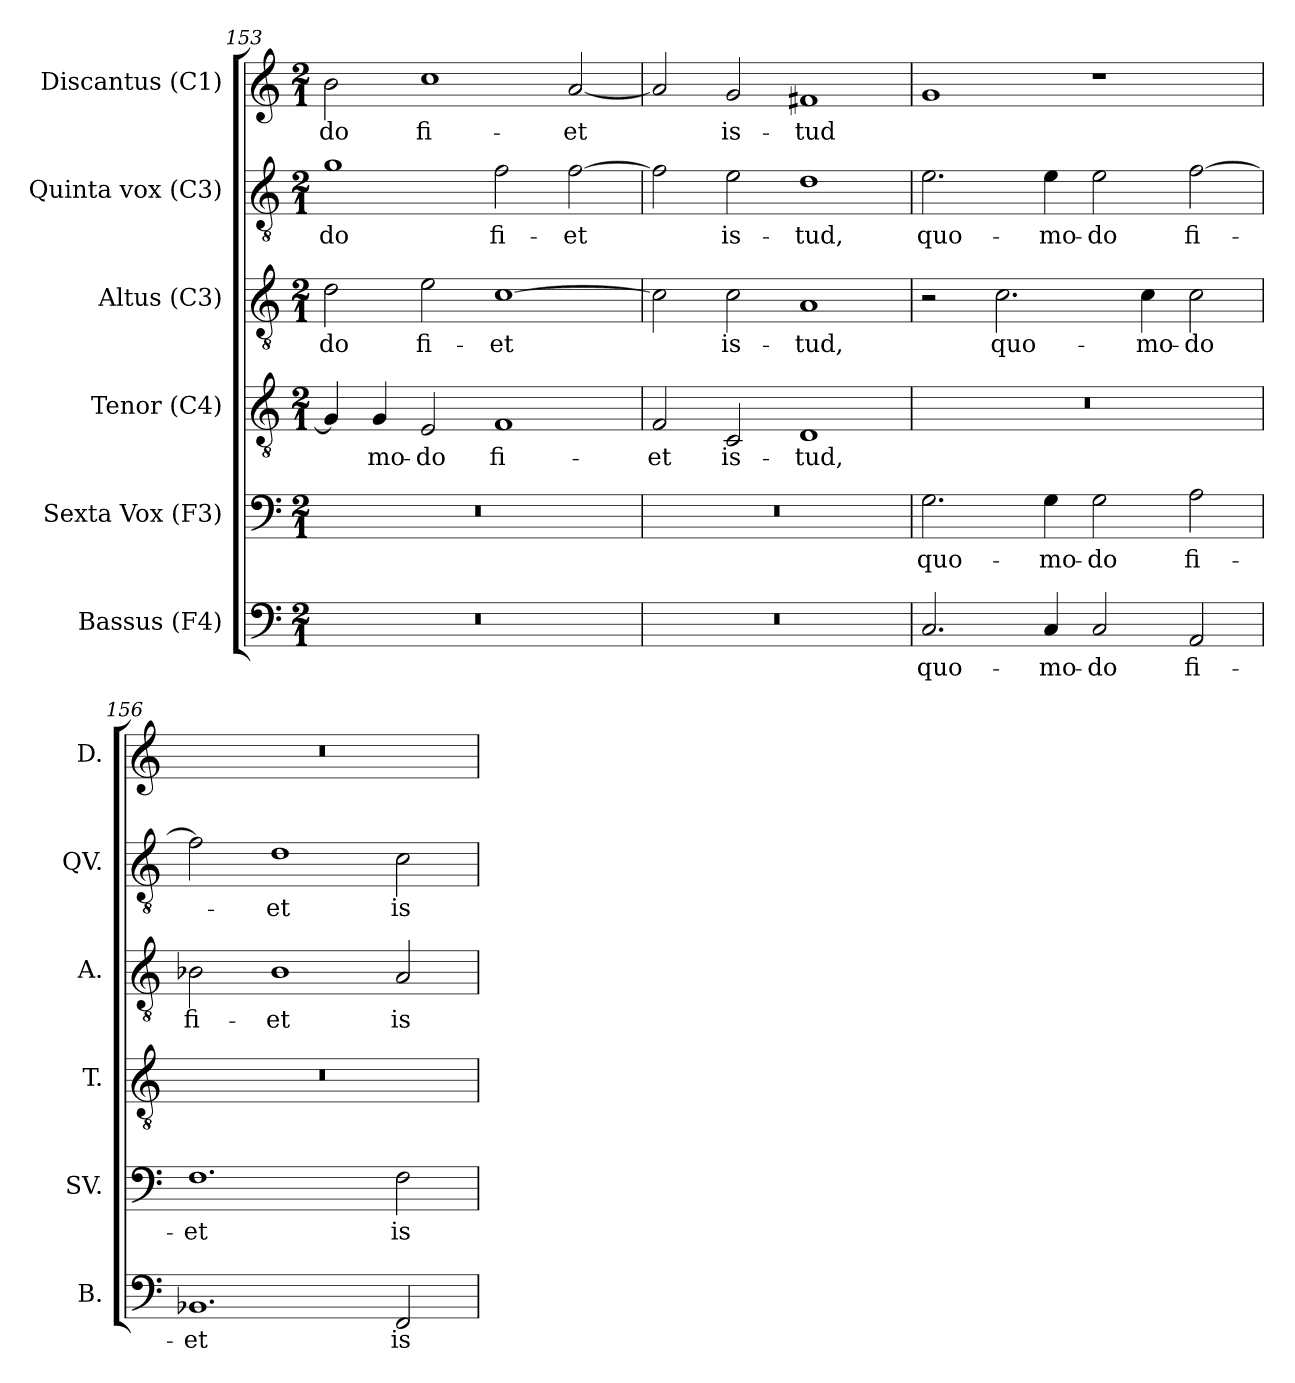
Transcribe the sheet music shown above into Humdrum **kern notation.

**kern	**text	**kern	**text	**kern	**text	**kern	**text	**kern	**text	**kern	**text
*part6	*part6	*part5	*part5	*part4	*part4	*part3	*part3	*part2	*part2	*part1	*part1
*staff6	*staff6	*staff5	*staff5	*staff4	*staff4	*staff3	*staff3	*staff2	*staff2	*staff1	*staff1
*I"Bassus (F4)	*	*I"Sexta Vox (F3)	*	*I"Tenor (C4)	*	*I"Altus (C3)	*	*I"Quinta vox (C3)	*	*I"Discantus (C1)	*
*I'B.	*	*I'SV.	*	*I'T.	*	*I'A.	*	*I'QV.	*	*I'D.	*
*clefF4	*	*clefF4	*	*clefGv2	*	*clefGv2	*	*clefGv2	*	*clefG2	*
*	*	*	*	*	*	*ITrd7c12	*	*ITrd7c12	*	*	*
*k[]	*	*k[]	*	*k[]	*	*k[]	*	*k[]	*	*k[]	*
*C:	*	*C:	*	*C:	*	*C:	*	*C:	*	*C:	*
*M2/1	*	*M2/1	*	*M2/1	*	*M2/1	*	*M2/1	*	*M2/1	*
=153	=153	=153	=153	=153	=153	=153	=153	=153	=153	=153	=153
!LO:N:vis=1	!	!LO:N:vis=1	!	!	!	!	!	!	!	!	!
!	!	!	!	!	!	!	!LO:LY:b:color=#000000	!	!	!	!
!	!	!	!	!	!	!	!	!	!LO:LY:b:color=#000000	!	!
!	!	!	!	!	!	!	!	!	!	!	!LO:LY:b:color=#000000
0r	.	0r	.	4Gi/]	.	2Di\	-do	1Gi	-do	2bi\	-do
!	!	!	!	!	!LO:LY:b:color=#000000	!	!	!	!	!	!
.	.	.	.	4Gi/	-mo-	.	.	.	.	.	.
!	!	!	!	!	!LO:LY:b:color=#000000	!	!	!	!	!	!
!	!	!	!	!	!	!	!LO:LY:b:color=#000000	!	!	!	!
!	!	!	!	!	!	!	!	!	!	!	!LO:LY:b:color=#000000
.	.	.	.	2Ei/	-do	2Ei\	fi-	.	.	1cci	fi-
!	!	!	!	!	!LO:LY:b:color=#000000	!	!	!	!	!	!
!	!	!	!	!	!	!	!LO:LY:b:color=#000000	!	!	!	!
!	!	!	!	!	!	!	!	!	!LO:LY:b:color=#000000	!	!
.	.	.	.	1Fi	fi-	[1Ci	-et	2Fi\	fi-	.	.
!	!	!	!	!	!	!	!	!	!LO:LY:b:color=#000000	!	!
!	!	!	!	!	!	!	!	!	!	!	!LO:LY:b:color=#000000
.	.	.	.	.	.	.	.	[2Fi\	-et	[2ai/	-et
!!LO:LB:g=z
=154	=154	=154	=154	=154	=154	=154	=154	=154	=154	=154	=154
!LO:N:vis=1	!	!LO:N:vis=1	!	!	!	!	!	!	!	!	!
!	!	!	!	!	!LO:LY:b:color=#000000	!	!	!	!	!	!
0r	.	0r	.	2Fi/	-et	2Ci\]	.	2Fi\]	.	2ai/]	.
!	!	!	!	!	!LO:LY:b:color=#000000	!	!	!	!	!	!
!	!	!	!	!	!	!	!LO:LY:b:color=#000000	!	!	!	!
!	!	!	!	!	!	!	!	!	!LO:LY:b:color=#000000	!	!
!	!	!	!	!	!	!	!	!	!	!	!LO:LY:b:color=#000000
.	.	.	.	2Ci/	is-	2Ci\	is-	2Ei\	is-	2gi/	is-
!	!	!	!	!	!LO:LY:b:color=#000000	!	!	!	!	!	!
!	!	!	!	!	!	!	!LO:LY:b:color=#000000	!	!	!	!
!	!	!	!	!	!	!	!	!	!LO:LY:b:color=#000000	!	!
!	!	!	!	!	!	!	!	!	!	!	!LO:LY:b:color=#000000
.	.	.	.	1Di	-tud,	1AAi	-tud,	1Di	-tud,	1f#Xi	-tud
=155	=155	=155	=155	=155	=155	=155	=155	=155	=155	=155	=155
!	!LO:LY:b:color=#000000	!	!	!	!	!	!	!	!	!	!
!	!	!	!LO:LY:b:color=#000000	!LO:N:vis=1	!	!	!	!	!	!	!
!	!	!	!	!	!	!	!	!	!LO:LY:b:color=#000000	!	!
2.Ci/	quo-	2.Gi\	quo-	0r	.	2r	.	2.Ei\	quo-	1gi	.
!	!	!	!	!	!	!	!LO:LY:b:color=#000000	!	!	!	!
.	.	.	.	.	.	2.Ci\	quo-	.	.	.	.
!	!LO:LY:b:color=#000000	!	!	!	!	!	!	!	!	!	!
!	!	!	!LO:LY:b:color=#000000	!	!	!	!	!	!	!	!
!	!	!	!	!	!	!	!	!	!LO:LY:b:color=#000000	!	!
4Ci/	-mo-	4Gi\	-mo-	.	.	.	.	4Ei\	-mo-	.	.
!	!LO:LY:b:color=#000000	!	!	!	!	!	!	!	!	!	!
!	!	!	!LO:LY:b:color=#000000	!	!	!	!	!	!	!	!
!	!	!	!	!	!	!	!	!	!LO:LY:b:color=#000000	!	!
2Ci/	-do	2Gi\	-do	.	.	.	.	2Ei\	-do	1r	.
!	!	!	!	!	!	!	!LO:LY:b:color=#000000	!	!	!	!
.	.	.	.	.	.	4Ci\	-mo-	.	.	.	.
!	!LO:LY:b:color=#000000	!	!	!	!	!	!	!	!	!	!
!	!	!	!LO:LY:b:color=#000000	!	!	!	!	!	!	!	!
!	!	!	!	!	!	!	!LO:LY:b:color=#000000	!	!	!	!
!	!	!	!	!	!	!	!	!	!LO:LY:b:color=#000000	!	!
2AAi/	fi-	2Ai\	fi-	.	.	2Ci\	-do	[2Fi\	fi-	.	.
=156	=156	=156	=156	=156	=156	=156	=156	=156	=156	=156	=156
!	!LO:LY:b:color=#000000	!	!	!	!	!	!	!	!	!	!
!	!	!	!LO:LY:b:color=#000000	!LO:N:vis=1	!	!	!	!	!	!	!
!	!	!	!	!	!	!	!LO:LY:b:color=#000000	!	!	!LO:N:vis=1	!
1.BB-Xi	-et	1.Fi	-et	0r	.	2BB-Xi\	fi-	2Fi\]	.	0r	.
!	!	!	!	!	!	!	!LO:LY:b:color=#000000	!	!	!	!
!	!	!	!	!	!	!	!	!	!LO:LY:b:color=#000000	!	!
.	.	.	.	.	.	1BB-i	-et	1Di	-et	.	.
!	!LO:LY:b:color=#000000	!	!	!	!	!	!	!	!	!	!
!	!	!	!LO:LY:b:color=#000000	!	!	!	!	!	!	!	!
!	!	!	!	!	!	!	!LO:LY:b:color=#000000	!	!	!	!
!	!	!	!	!	!	!	!	!	!LO:LY:b:color=#000000	!	!
2FFi/	is-	2Fi\	is-	.	.	2AAi/	is-	2Ci\	is-	.	.
=	=	=	=	=	=	=	=	=	=	=	=
*-	*-	*-	*-	*-	*-	*-	*-	*-	*-	*-	*-
